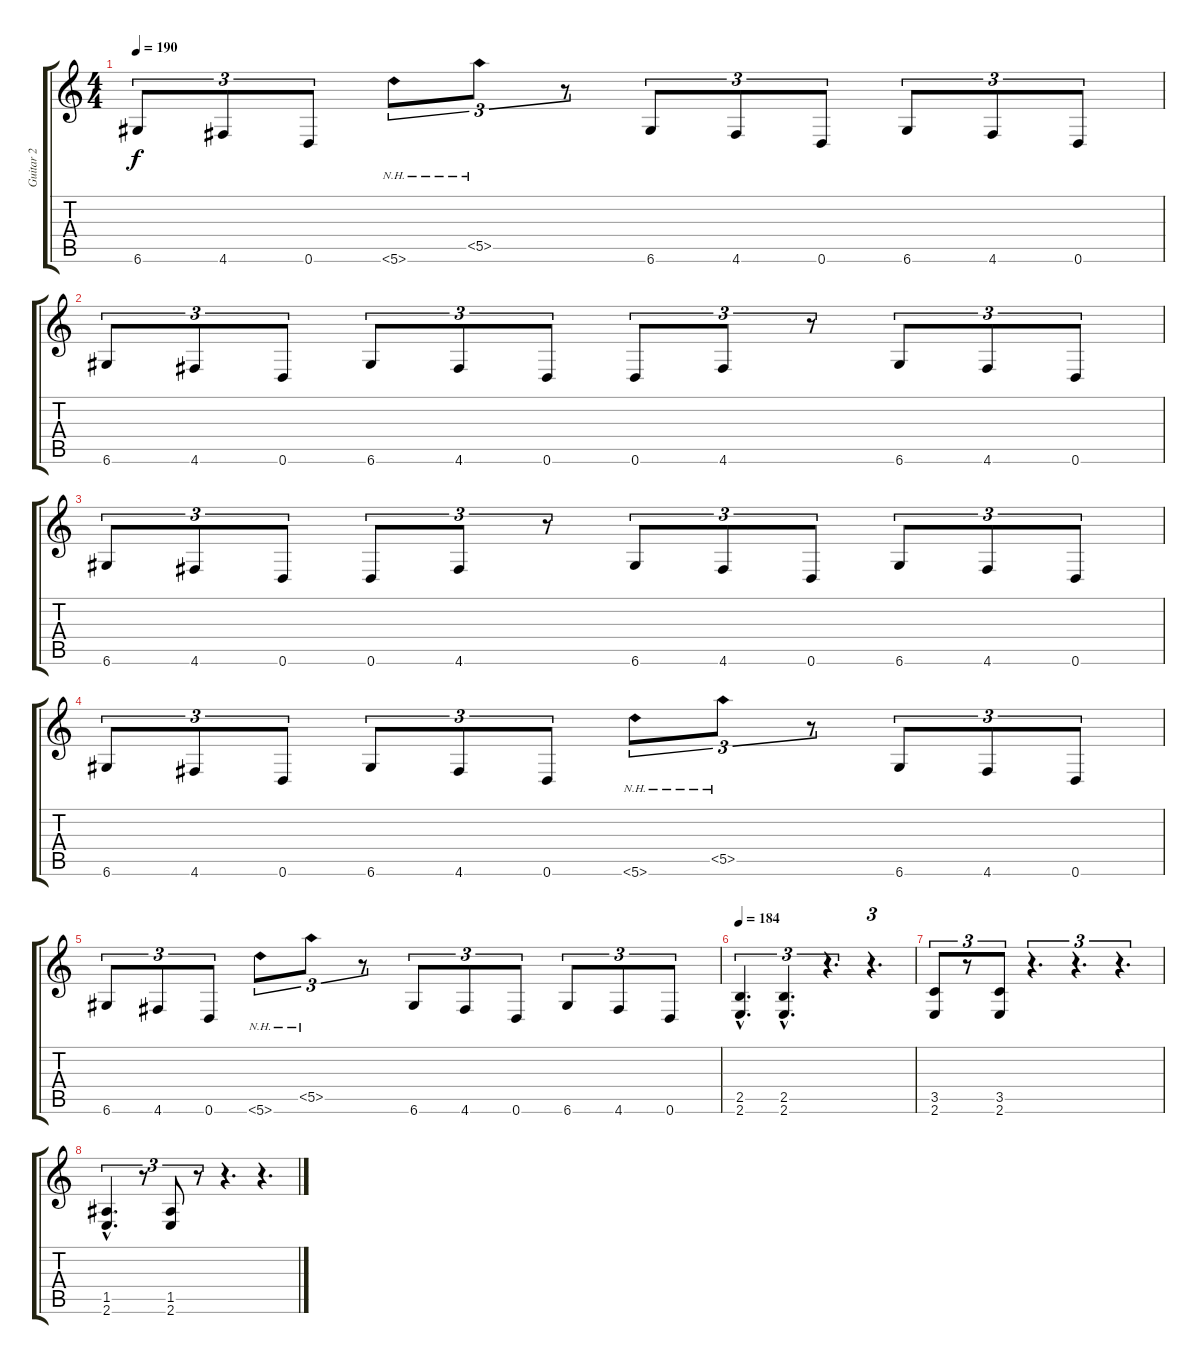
\track ("Guitar 2" "Guitar 2") {instrument electricguitarmuted}
\staff {score tabs}
\tuning (E4 B3 G3 D3 A2 D2) {hide}
\ts (4 4)
\tempo 190
\clef g2
\ks c
6.6.8{tu (3 2) dy f} 4.6.8{tu (3 2)} 0.6.8{tu (3 2)} 5.6{nh}.8{tu (3 2)} 5.5{nh}.8{tu (3 2)} r.8{tu (3 2)} 6.6.8{tu (3 2)} 4.6.8{tu (3 2)} 0.6.8{tu (3 2)} 6.6.8{tu (3 2)} 4.6.8{tu (3 2)} 0.6.8{tu (3 2)} |
6.6.8{tu (3 2)} 4.6.8{tu (3 2)} 0.6.8{tu (3 2)} 6.6.8{tu (3 2)} 4.6.8{tu (3 2)} 0.6.8{tu (3 2)} 0.6.8{tu (3 2)} 4.6.8{tu (3 2)} r.8{tu (3 2)} 6.6.8{tu (3 2)} 4.6.8{tu (3 2)} 0.6.8{tu (3 2)} |
6.6.8{tu (3 2)} 4.6.8{tu (3 2)} 0.6.8{tu (3 2)} 0.6.8{tu (3 2)} 4.6.8{tu (3 2)} r.8{tu (3 2)} 6.6.8{tu (3 2)} 4.6.8{tu (3 2)} 0.6.8{tu (3 2)} 6.6.8{tu (3 2)} 4.6.8{tu (3 2)} 0.6.8{tu (3 2)} |
6.6.8{tu (3 2)} 4.6.8{tu (3 2)} 0.6.8{tu (3 2)} 6.6.8{tu (3 2)} 4.6.8{tu (3 2)} 0.6.8{tu (3 2)} 5.6{nh}.8{tu (3 2)} 5.5{nh}.8{tu (3 2)} r.8{tu (3 2)} 6.6.8{tu (3 2)} 4.6.8{tu (3 2)} 0.6.8{tu (3 2)} |
6.6.8{tu (3 2)} 4.6.8{tu (3 2)} 0.6.8{tu (3 2)} 5.6{nh}.8{tu (3 2)} 5.5{nh}.8{tu (3 2)} r.8{tu (3 2)} 6.6.8{tu (3 2)} 4.6.8{tu (3 2)} 0.6.8{tu (3 2)} 6.6.8{tu (3 2)} 4.6.8{tu (3 2)} 0.6.8{tu (3 2)} |
\tempo 184
(2.5{hac} 2.6{hac}).4{d tu (3 2)} (2.5{hac} 2.6{hac}).4{d tu (3 2)} r.4{d tu (3 2)} r.4{d tu (3 2)} |
(3.5 2.6).8{tu (3 2)} r.8{tu (3 2)} (3.5 2.6).8{tu (3 2)} r.4{d tu (3 2)} r.4{d tu (3 2)} r.4{d tu (3 2)} |
(1.5{hac} 2.6{hac}).4{d tu (3 2)} r.8{tu (3 2)} (1.5 2.6).8{tu (3 2)} r.8{tu (3 2)} r.4{d tu (3 2)} r.4{d tu (3 2)}
